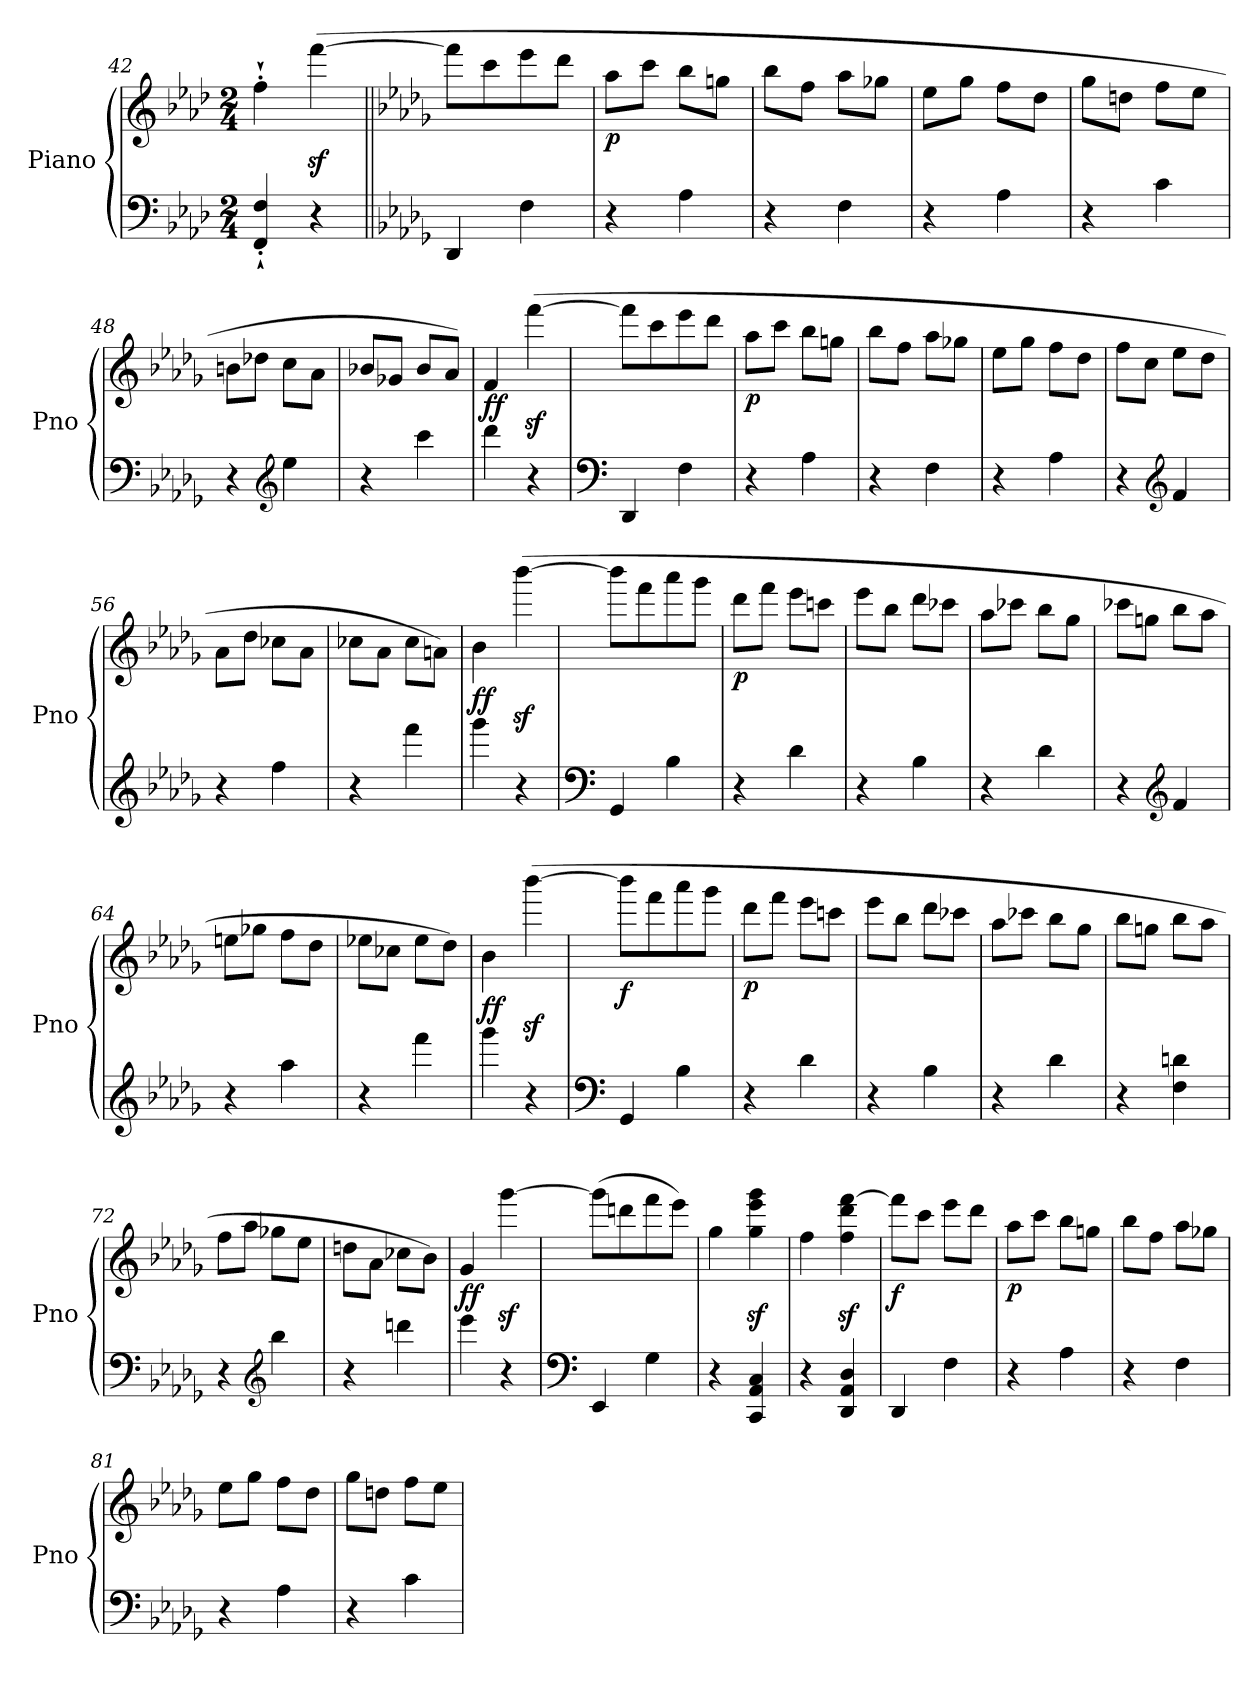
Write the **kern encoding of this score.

**kern	**kern	**dynam
*part1	*part1	*part1
*staff2	*staff1	*staff1/2
*I"Piano	*	*
*I'Pno	*	*
*clefF4	*clefG2	*
*k[b-e-a-d-]	*k[b-e-a-d-]	*
*M2/4	*M2/4	*
=42	=42	=42
4FF/'` 4F/'`	4ff'`\	.
4r	(>[4fffz<\	.
!!LO:LB:g=z
=43||	=43||	=43||
*k[b-e-a-d-g-]	*k[b-e-a-d-g-]	*
4DD-/	8fff\L]	.
.	8ccc\	.
4F\	8eee-\	.
.	8ddd-\J	.
=44	=44	=44
!	!	!LO:DY:b
4r	8aa-\L	p
.	8ccc\J	.
4A-\	8bb-\L	.
.	8ggn\J	.
=45	=45	=45
4r	8bb-\L	.
.	8ff\J	.
4F\	8aa-\L	.
.	8gg-X\J	.
=46	=46	=46
4r	8ee-\L	.
.	8gg-\J	.
4A-\	8ff\L	.
.	8dd-\J	.
=47	=47	=47
4r	8gg-\L	.
.	8ddn\J	.
4c\	8ff\L	.
.	8ee-\J	.
=48	=48	=48
4r	8bn\L	.
.	8dd-X\J	.
*clefG2	*	*
4ee-\	8cc\L	.
.	8a-\J	.
=49	=49	=49
4r	8b-X/L	.
.	8g-X/J	.
4ccc\	8b-/L	.
.	8a-/J)	.
=50	=50	=50
!	!	!LO:DY:b
4ddd-\	4f/	ff
4r	(>[4fffz<\	.
!!LO:PB:g=z
=51	=51	=51
*clefF4	*	*
4DD-/	8fff\L]	.
.	8ccc\	.
4F\	8eee-\	.
.	8ddd-\J	.
=52	=52	=52
!	!	!LO:DY:b
4r	8aa-\L	p
.	8ccc\J	.
4A-\	8bb-\L	.
.	8ggn\J	.
=53	=53	=53
4r	8bb-\L	.
.	8ff\J	.
4F\	8aa-\L	.
.	8gg-X\J	.
=54	=54	=54
4r	8ee-\L	.
.	8gg-\J	.
4A-\	8ff\L	.
.	8dd-\J	.
=55	=55	=55
4r	8ff\L	.
.	8cc\J	.
*clefG2	*	*
4f/	8ee-\L	.
.	8dd-\J	.
=56	=56	=56
4r	8a-\L	.
.	8dd-\J	.
4ff\	8cc-X\L	.
.	8a-\J	.
=57	=57	=57
4r	8cc-X\L	.
.	8a-\J	.
4fff\	8cc-\L	.
.	8an\J)	.
=58	=58	=58
!	!	!LO:DY:b
4ggg-\	4b-\	ff
4r	(>[4bbb-z<\	.
!!LO:LB:g=z
=59	=59	=59
*clefF4	*	*
4GG-/	8bbb-\L]	.
.	8fff\	.
4B-\	8aaa-\	.
.	8ggg-\J	.
!!LO:LB:g=z
=60	=60	=60
!	!	!LO:DY:b
4r	8ddd-\L	p
.	8fff\J	.
4d-\	8eee-\L	.
.	8cccn\J	.
=61	=61	=61
4r	8eee-\L	.
.	8bb-\J	.
4B-\	8ddd-\L	.
.	8ccc-X\J	.
=62	=62	=62
4r	8aa-\L	.
.	8ccc-X\J	.
4d-\	8bb-\L	.
.	8gg-\J	.
=63	=63	=63
4r	8ccc-X\L	.
.	8ggn\J	.
*clefG2	*	*
4f/	8bb-\L	.
.	8aa-\J	.
=64	=64	=64
4r	8een\L	.
.	8gg-X\J	.
4aa-\	8ff\L	.
.	8dd-\J	.
=65	=65	=65
4r	8ee-X\L	.
.	8cc-X\J	.
4fff\	8ee-\L	.
.	8dd-\J)	.
=66	=66	=66
!	!	!LO:DY:b
4ggg-\	4b-\	ff
4r	(>[4bbb-z<\	.
=67	=67	=67
*clefF4	*	*
!	!	!LO:DY:b
4GG-/	8bbb-\L]	f
.	8fff\	.
4B-\	8aaa-\	.
.	8ggg-\J	.
!!LO:LB:g=z
=68	=68	=68
!	!	!LO:DY:b
4r	8ddd-\L	p
.	8fff\J	.
4d-\	8eee-\L	.
.	8cccn\J	.
=69	=69	=69
4r	8eee-\L	.
.	8bb-\J	.
4B-\	8ddd-\L	.
.	8ccc-X\J	.
=70	=70	=70
4r	8aa-\L	.
.	8ccc-X\J	.
4d-\	8bb-\L	.
.	8gg-\J	.
=71	=71	=71
4r	8bb-\L	.
.	8ggn\J	.
4F\ 4dn\	8bb-\L	.
.	8aa-\J	.
=72	=72	=72
4r	8ff\L	.
.	8aa-\J	.
*clefG2	*	*
4bb-\	8gg-X\L	.
.	8ee-\J	.
=73	=73	=73
4r	8ddn\L	.
.	8a-\J	.
4dddn\	8cc-X\L	.
.	8b-\J)	.
=74	=74	=74
!	!	!LO:DY:b
4eee-\	4g-/	ff
4r	[4ggg-z<\	.
=75	=75	=75
*clefF4	*	*
4EE-/	(>8ggg-\L]	.
.	8dddn\	.
4G-\	8fff\	.
.	8eee-\J)	.
!!LO:LB:g=z
=76	=76	=76
4r	4gg-\	.
4CC/ 4AA-/ 4C/	4gg-\z< 4eee-\z< 4ggg-\z<	.
!!LO:PB:g=z
=77	=77	=77
4r	4ff\	.
4DD-/ 4AA-/ 4D-/	4ff\z< 4ddd-\z< [4fff\z<	.
=78	=78	=78
!	!	!LO:DY:b
4DD-/	8fff\L]	f
.	8ccc\J	.
4F\	8eee-\L	.
.	8ddd-\J	.
=79	=79	=79
!	!	!LO:DY:b
4r	8aa-\L	p
.	8ccc\J	.
4A-\	8bb-\L	.
.	8ggn\J	.
=80	=80	=80
4r	8bb-\L	.
.	8ff\J	.
4F\	8aa-\L	.
.	8gg-X\J	.
=81	=81	=81
4r	8ee-\L	.
.	8gg-\J	.
4A-\	8ff\L	.
.	8dd-\J	.
=82	=82	=82
4r	8gg-\L	.
.	8ddn\J	.
4c\	8ff\L	.
.	8ee-\J	.
=	=	=
*-	*-	*-
